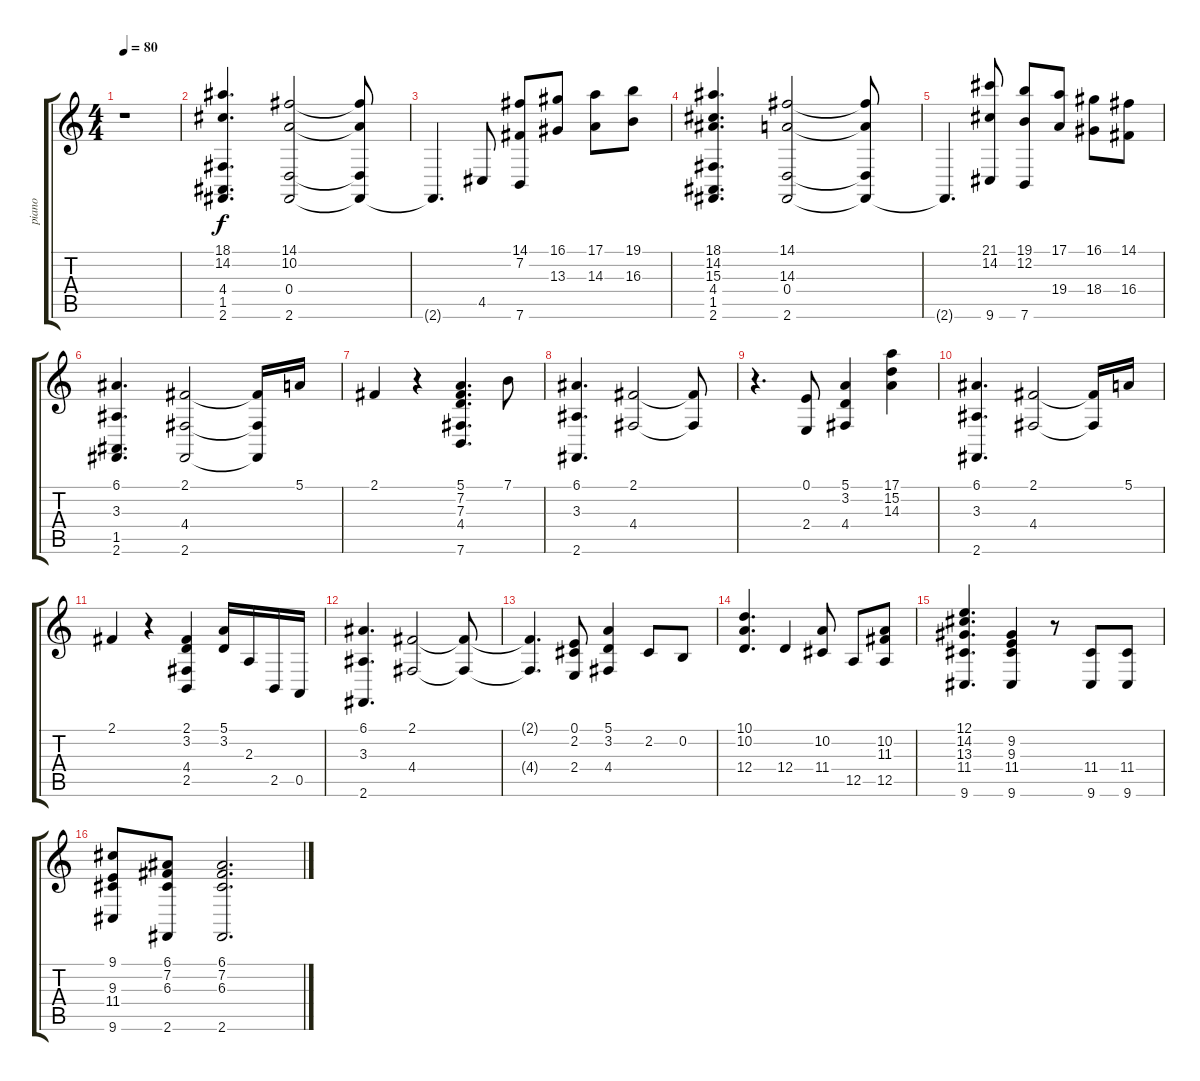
\track ("piano" "piano") {instrument electricgrandpiano}
\staff {score tabs}
\tuning (E4 B3 G3 D3 A2 E2) {hide}
\ts (4 4)
\tempo 80
\clef g2
\ks c
r.1{dy f} |
(18.1 14.2 4.4 1.5 2.6).4{d} (14.1 10.2 0.4 2.6).2 (14.1{t} 10.2{t} 0.4{t} 2.6{t}).8 |
2.6{t}.4{d} 4.5.8 (14.1 7.2 7.6).8 (16.1 13.3).8 (17.1 14.3).8 (19.1 16.3).8 |
(18.1 14.2 15.3 4.4 1.5 2.6).4{d} (14.1 14.3 0.4 2.6).2 (14.1{t} 14.3{t} 0.4{t} 2.6{t}).8 |
2.6{t}.4{d} (21.1 14.2 9.6).8 (19.1 12.2 7.6).8 (17.1 19.4).8 (16.1 18.4).8 (14.1 16.4).8 |
(6.1 3.3 1.5 2.6).4{d} (2.1 4.4 2.6).2 (2.1{t} 4.4{t} 2.6{t}).16 5.1.16 |
2.1.4 r.4 (5.1 7.2 7.3 4.4 7.6).4{d} 7.1.8 |
(6.1 3.3 2.6).4{d} (2.1 4.4).2 (2.1{t} 4.4{t}).8 |
r.4{d} (0.1 2.4).8 (5.1 3.2 4.4).4 (17.1 15.2 14.3).4 |
(6.1 3.3 2.6).4{d} (2.1 4.4).2 (2.1{t} 4.4{t}).16 5.1.16 |
2.1.4 r.4 (2.1 3.2 4.4 2.5).4 (5.1 3.2).16 2.3.16 2.5.16 0.5.16 |
(6.1 3.3 2.6).4{d} (2.1 4.4).2 (2.1{t} 4.4{t}).8 |
(2.1{t} 4.4{t}).4{d} (0.1 2.2 2.4).8 (5.1 3.2 4.4).4 2.2.8 0.2.8 |
(10.1 10.2 12.4).4{d} 12.4.4 (10.2 11.4).8 12.5.8 (10.2 11.3 12.5).8 |
(12.1 14.2 13.3 11.4 9.6).4{d} (9.2 9.3 11.4 9.6).4 r.8 (11.4 9.6).8 (11.4 9.6).8 |
(9.1 9.3 11.4 9.6).8 (6.1 7.2 6.3 2.6).8 (6.1 7.2 6.3 2.6).2{d}
